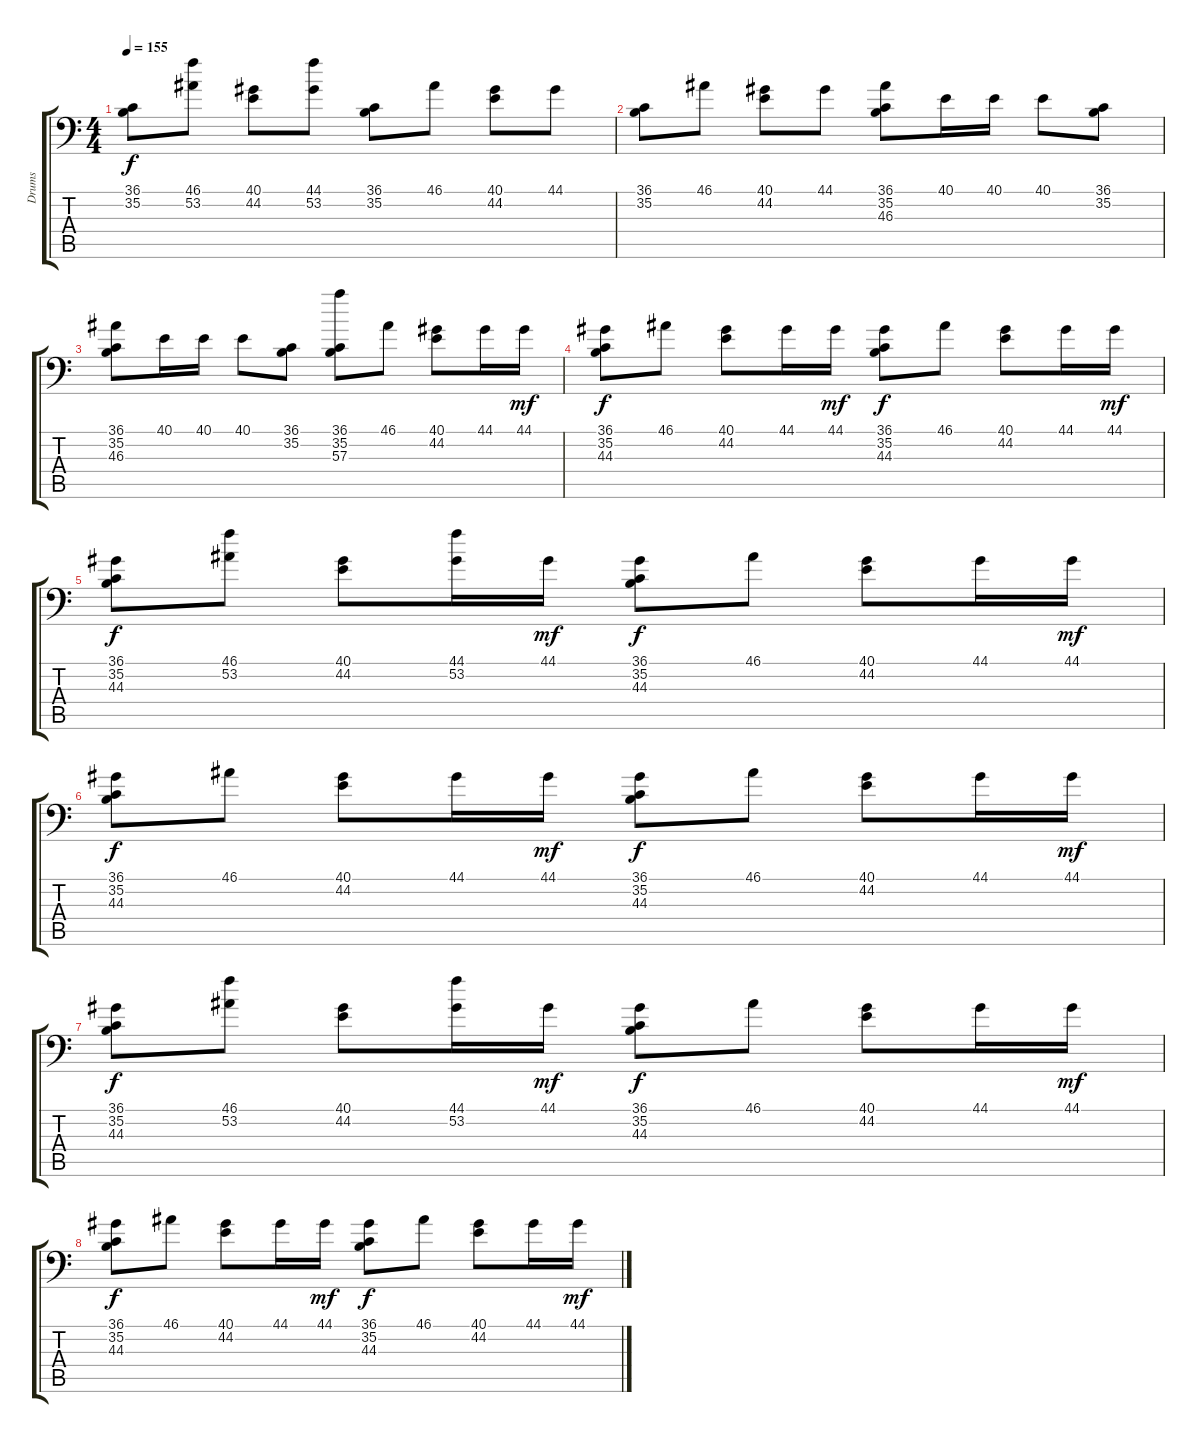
\track ("Drums" "Drums") {instrument acousticgrandpiano}
\staff {score tabs}
\tuning (C-1 C-1 C-1 C-1 C-1 C-1) {hide}
\ts (4 4)
\tempo 155
\clef f4
\ks c
(36.1 35.2).8{dy f} (46.1 53.2).8 (40.1 44.2).8 (44.1 53.2).8 (36.1 35.2).8 46.1.8 (40.1 44.2).8 44.1.8 |
(36.1 35.2).8 46.1.8 (40.1 44.2).8 44.1.8 (36.1 35.2 46.3).8 40.1.16 40.1.16 40.1.8 (36.1 35.2).8 |
(36.1 35.2 46.3).8 40.1.16 40.1.16 40.1.8 (36.1 35.2).8 (36.1 35.2 57.3).8 46.1.8 (40.1 44.2).8 44.1.16 44.1.16{dy mf} |
(36.1 35.2 44.3).8{dy f} 46.1.8 (40.1 44.2).8 44.1.16 44.1.16{dy mf} (36.1 35.2 44.3).8{dy f} 46.1.8 (40.1 44.2).8 44.1.16 44.1.16{dy mf} |
(36.1 35.2 44.3).8{dy f} (46.1 53.2).8 (40.1 44.2).8 (44.1 53.2).16 44.1.16{dy mf} (36.1 35.2 44.3).8{dy f} 46.1.8 (40.1 44.2).8 44.1.16 44.1.16{dy mf} |
(36.1 35.2 44.3).8{dy f} 46.1.8 (40.1 44.2).8 44.1.16 44.1.16{dy mf} (36.1 35.2 44.3).8{dy f} 46.1.8 (40.1 44.2).8 44.1.16 44.1.16{dy mf} |
(36.1 35.2 44.3).8{dy f} (46.1 53.2).8 (40.1 44.2).8 (44.1 53.2).16 44.1.16{dy mf} (36.1 35.2 44.3).8{dy f} 46.1.8 (40.1 44.2).8 44.1.16 44.1.16{dy mf} |
(36.1 35.2 44.3).8{dy f} 46.1.8 (40.1 44.2).8 44.1.16 44.1.16{dy mf} (36.1 35.2 44.3).8{dy f} 46.1.8 (40.1 44.2).8 44.1.16 44.1.16{dy mf}
